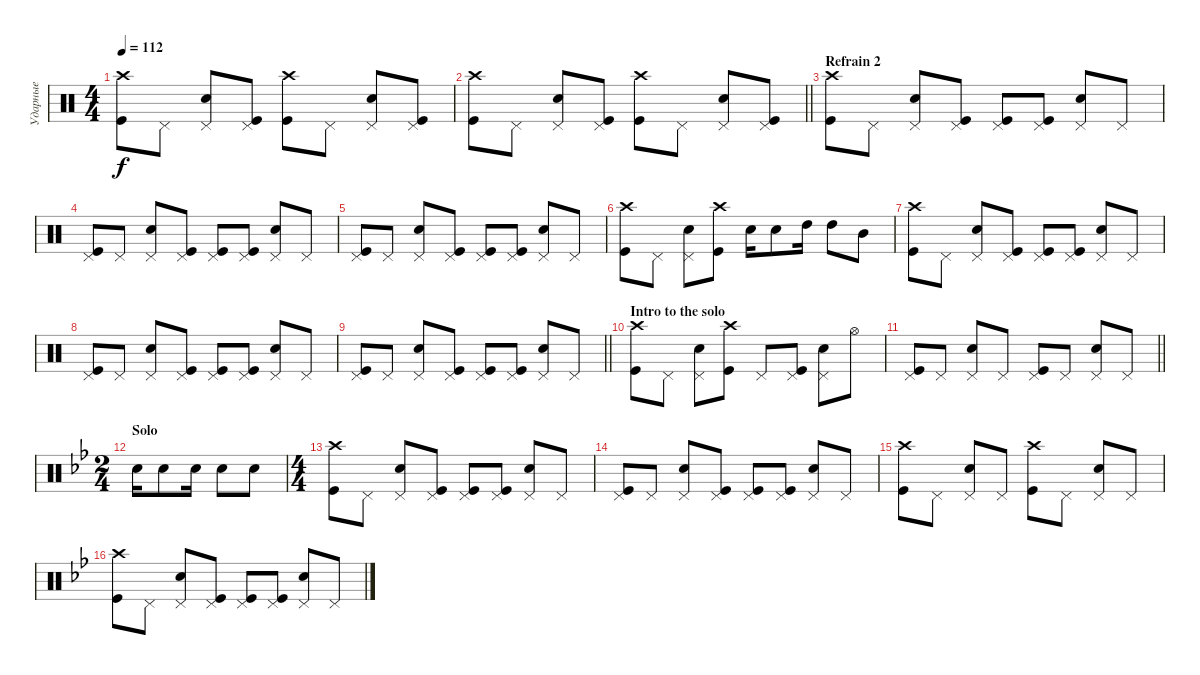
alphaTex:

\track ("Ударные" "Ударные") {instrument percussion}
\staff {score}
\articulation defaults
\ts (4 4)
\tempo 112
\clef neutral
\ks c
("Crash high (hit)" "Kick (hit)").8{dy f} "Pedal Hi-Hat (hit)".8 ("Pedal Hi-Hat (hit)" "Electric Snare (hit)").8 ("Pedal Hi-Hat (hit)" "Kick (hit)").8 ("Crash high (hit)" "Kick (hit)").8 "Pedal Hi-Hat (hit)".8 ("Pedal Hi-Hat (hit)" "Electric Snare (hit)").8 ("Pedal Hi-Hat (hit)" "Kick (hit)").8 |
\barLineRight lightlight
("Crash high (hit)" "Kick (hit)").8 "Pedal Hi-Hat (hit)".8 ("Pedal Hi-Hat (hit)" "Electric Snare (hit)").8 ("Pedal Hi-Hat (hit)" "Kick (hit)").8 ("Crash high (hit)" "Kick (hit)").8 "Pedal Hi-Hat (hit)".8 ("Pedal Hi-Hat (hit)" "Electric Snare (hit)").8 ("Pedal Hi-Hat (hit)" "Kick (hit)").8 |
\section ("" "Refrain 2")
("Crash high (hit)" "Kick (hit)").8 "Pedal Hi-Hat (hit)".8 ("Pedal Hi-Hat (hit)" "Electric Snare (hit)").8 ("Pedal Hi-Hat (hit)" "Kick (hit)").8 ("Pedal Hi-Hat (hit)" "Kick (hit)").8 ("Pedal Hi-Hat (hit)" "Kick (hit)").8 ("Pedal Hi-Hat (hit)" "Electric Snare (hit)").8 "Pedal Hi-Hat (hit)".8 |
("Pedal Hi-Hat (hit)" "Kick (hit)").8 "Pedal Hi-Hat (hit)".8 ("Pedal Hi-Hat (hit)" "Electric Snare (hit)").8 ("Pedal Hi-Hat (hit)" "Kick (hit)").8 ("Pedal Hi-Hat (hit)" "Kick (hit)").8 ("Pedal Hi-Hat (hit)" "Kick (hit)").8 ("Pedal Hi-Hat (hit)" "Electric Snare (hit)").8 "Pedal Hi-Hat (hit)".8 |
("Pedal Hi-Hat (hit)" "Kick (hit)").8 "Pedal Hi-Hat (hit)".8 ("Pedal Hi-Hat (hit)" "Electric Snare (hit)").8 ("Pedal Hi-Hat (hit)" "Kick (hit)").8 ("Pedal Hi-Hat (hit)" "Kick (hit)").8 ("Pedal Hi-Hat (hit)" "Kick (hit)").8 ("Pedal Hi-Hat (hit)" "Electric Snare (hit)").8 "Pedal Hi-Hat (hit)".8 |
("Crash high (hit)" "Kick (hit)").8 "Pedal Hi-Hat (hit)".8 ("Pedal Hi-Hat (hit)" "Electric Snare (hit)").8 ("Crash high (hit)" "Kick (hit)").8 "Electric Snare (hit)".16 "Electric Snare (hit)".8 "High Tom (hit)".16 "High Tom (hit)".8 "Mid Tom (hit)".8 |
("Crash high (hit)" "Kick (hit)").8 "Pedal Hi-Hat (hit)".8 ("Pedal Hi-Hat (hit)" "Electric Snare (hit)").8 ("Pedal Hi-Hat (hit)" "Kick (hit)").8 ("Pedal Hi-Hat (hit)" "Kick (hit)").8 ("Pedal Hi-Hat (hit)" "Kick (hit)").8 ("Pedal Hi-Hat (hit)" "Electric Snare (hit)").8 "Pedal Hi-Hat (hit)".8 |
("Pedal Hi-Hat (hit)" "Kick (hit)").8 "Pedal Hi-Hat (hit)".8 ("Pedal Hi-Hat (hit)" "Electric Snare (hit)").8 ("Pedal Hi-Hat (hit)" "Kick (hit)").8 ("Pedal Hi-Hat (hit)" "Kick (hit)").8 ("Pedal Hi-Hat (hit)" "Kick (hit)").8 ("Pedal Hi-Hat (hit)" "Electric Snare (hit)").8 "Pedal Hi-Hat (hit)".8 |
\barLineRight lightlight
("Pedal Hi-Hat (hit)" "Kick (hit)").8 "Pedal Hi-Hat (hit)".8 ("Pedal Hi-Hat (hit)" "Electric Snare (hit)").8 ("Pedal Hi-Hat (hit)" "Kick (hit)").8 ("Pedal Hi-Hat (hit)" "Kick (hit)").8 ("Pedal Hi-Hat (hit)" "Kick (hit)").8 ("Pedal Hi-Hat (hit)" "Electric Snare (hit)").8 "Pedal Hi-Hat (hit)".8 |
\section ("" "Intro to the solo")
("Crash high (hit)" "Kick (hit)").8 "Pedal Hi-Hat (hit)".8 ("Pedal Hi-Hat (hit)" "Electric Snare (hit)").8 ("Crash high (hit)" "Kick (hit)").8 "Pedal Hi-Hat (hit)".8 ("Pedal Hi-Hat (hit)" "Kick (hit)").8 ("Pedal Hi-Hat (hit)" "Electric Snare (hit)").8 "Hi-Hat (open)".8 |
\barLineRight lightlight
("Pedal Hi-Hat (hit)" "Kick (hit)").8 "Pedal Hi-Hat (hit)".8 ("Pedal Hi-Hat (hit)" "Electric Snare (hit)").8 "Pedal Hi-Hat (hit)".8 ("Pedal Hi-Hat (hit)" "Kick (hit)").8 "Pedal Hi-Hat (hit)".8 ("Pedal Hi-Hat (hit)" "Electric Snare (hit)").8 "Pedal Hi-Hat (hit)".8 |
\ts (2 4)
\section ("" "Solo")
\ks bb "Electric Snare (hit)".16 "Electric Snare (hit)".8 "Electric Snare (hit)".16 "Electric Snare (hit)".8 "Electric Snare (hit)".8
|
\ts (4 4)
("Crash high (hit)" "Kick (hit)").8 "Pedal Hi-Hat (hit)".8 ("Pedal Hi-Hat (hit)" "Electric Snare (hit)").8 ("Pedal Hi-Hat (hit)" "Kick (hit)").8 ("Pedal Hi-Hat (hit)" "Kick (hit)").8 ("Pedal Hi-Hat (hit)" "Kick (hit)").8 ("Pedal Hi-Hat (hit)" "Electric Snare (hit)").8 "Pedal Hi-Hat (hit)".8 |
("Pedal Hi-Hat (hit)" "Kick (hit)").8 "Pedal Hi-Hat (hit)".8 ("Pedal Hi-Hat (hit)" "Electric Snare (hit)").8 ("Pedal Hi-Hat (hit)" "Kick (hit)").8 ("Pedal Hi-Hat (hit)" "Kick (hit)").8 ("Pedal Hi-Hat (hit)" "Kick (hit)").8 ("Pedal Hi-Hat (hit)" "Electric Snare (hit)").8 "Pedal Hi-Hat (hit)".8 |
("Crash high (hit)" "Kick (hit)").8 "Pedal Hi-Hat (hit)".8 ("Pedal Hi-Hat (hit)" "Electric Snare (hit)").8 "Pedal Hi-Hat (hit)".8 ("Crash high (hit)" "Kick (hit)").8 "Pedal Hi-Hat (hit)".8 ("Pedal Hi-Hat (hit)" "Electric Snare (hit)").8 "Pedal Hi-Hat (hit)".8 |
("Crash high (hit)" "Kick (hit)").8 "Pedal Hi-Hat (hit)".8 ("Pedal Hi-Hat (hit)" "Electric Snare (hit)").8 ("Pedal Hi-Hat (hit)" "Kick (hit)").8 ("Pedal Hi-Hat (hit)" "Kick (hit)").8 ("Pedal Hi-Hat (hit)" "Kick (hit)").8 ("Pedal Hi-Hat (hit)" "Electric Snare (hit)").8 "Pedal Hi-Hat (hit)".8
